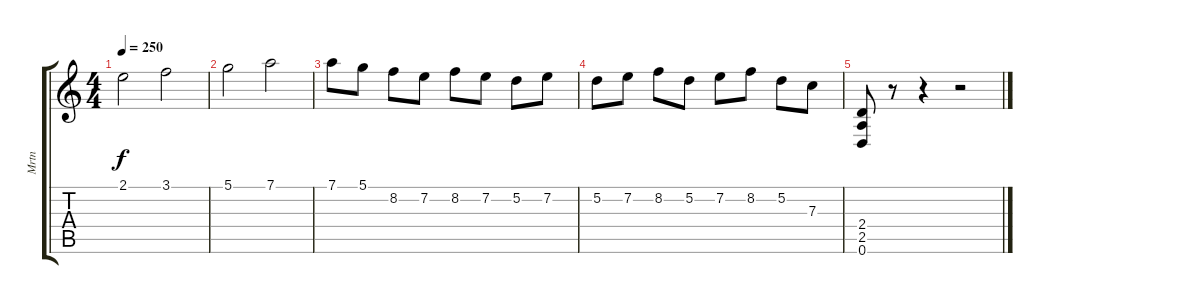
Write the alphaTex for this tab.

\track ("Mrtn" "Mrtn") {instrument distortionguitar}
\staff {score tabs}
\tuning (D4 A3 F3 C3 G2 D2) {hide}
\ts (4 4)
\tempo 250
\clef g2
\ks c
2.1.2{dy f} 3.1.2 |
5.1.2 7.1.2 |
7.1.8 5.1.8 8.2.8 7.2.8 8.2.8 7.2.8 5.2.8 7.2.8 |
5.2.8 7.2.8 8.2.8 5.2.8 7.2.8 8.2.8 5.2.8 7.3.8 |
(2.4 2.5 0.6).8 r.8 r.4 r.2
